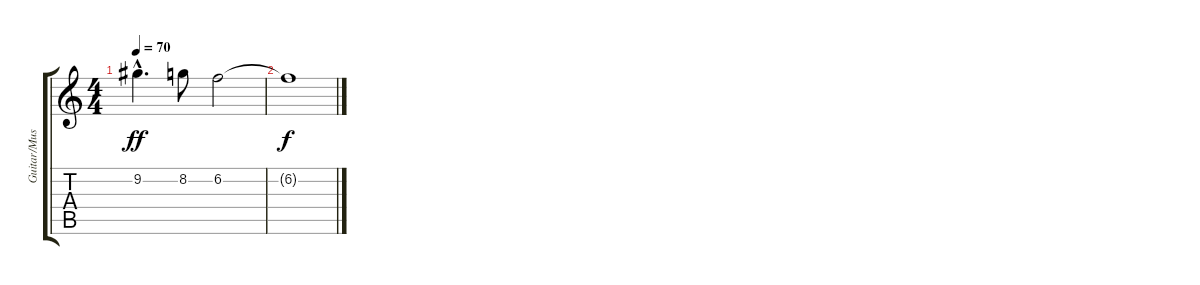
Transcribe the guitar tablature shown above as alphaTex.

\track ("Guitar/MusicBox(Davies)" "Guitar/Mus") {instrument electricguitarclean}
\staff {score tabs}
\tuning (E4 B3 G3 D3 A2 E2) {hide}
\ts (4 4)
\tempo 70
\clef g2
\ks c
9.2{hac}.4{d dy ff} 8.2.8 6.2.2 |
6.2{t}.1{dy f}
